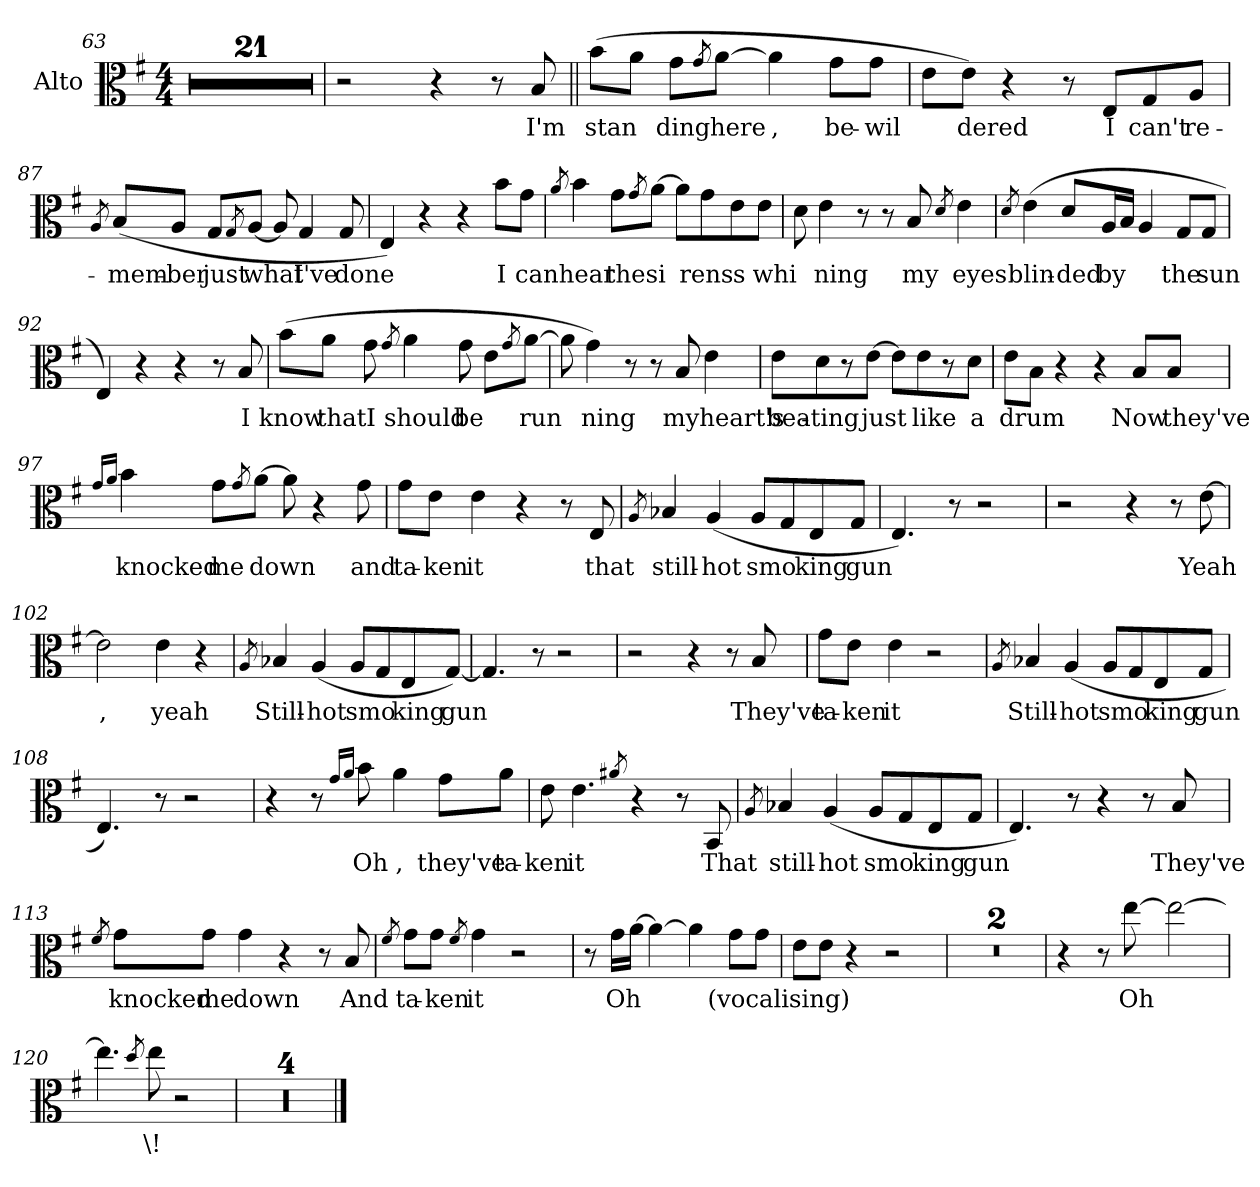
**kern	**text
*part1	*part1
*staff1	*staff1
*I"Alto	*
*I'A	*
*clefC3	*
*k[f#]	*
*e:	*
*M4/4	*
=63	=63
1r	.
=64	=64
1r	.
=65	=65
1r	.
!!LO:LB:g=z
=66	=66
1r	.
=67	=67
1r	.
=68	=68
1r	.
=69	=69
1r	.
=70	=70
1r	.
=71	=71
1r	.
=72	=72
1r	.
=73	=73
1r	.
=74	=74
1r	.
=75	=75
1r	.
=76	=76
1r	.
=77	=77
1r	.
=78	=78
1r	.
=79	=79
1r	.
=80	=80
1r	.
!!LO:LB:g=z
=81	=81
1r	.
=82	=82
1r	.
=83	=83
1r	.
=84	=84
2r	.
4r	.
8r	.
!	!LO:LY:b
8B/	I'm
!!LO:LB:g=z
=85||	=85||
!	!LO:LY:b
(>8b\L	stan
8a\J	.
!	!LO:LY:b
8g\L	ding
8qg/	.
!	!LO:LY:b
[8a\J	here
!	!LO:LY:b
4a\]	,
!	!LO:LY:b
8g\L	be-
!	!LO:LY:b
8g\J	-wil
=86	=86
8e\L	.
!	!LO:LY:b
8e\J)	dered
!	!LO:LY:b
4r	,
8r	.
!	!LO:LY:b
8E/L	I
!	!LO:LY:b
8G/	can't
!	!LO:LY:b
8A/J	re-
=87	=87
8qA/	.
!	!LO:LY:b
(<8B/L	-mem-
!	!LO:LY:b
8A/J	-ber
!	!LO:LY:b
8G/L	just
8qG/	.
!	!LO:LY:b
[8A/J	what
8A/]	.
!	!LO:LY:b
4G/	I've
!	!LO:LY:b
8G/	done
=88	=88
4E/)	.
!	!LO:LY:b
4r	.
4r	.
!	!LO:LY:b
8b\L	I
!	!LO:LY:b
8g\J	can
!!LO:LB:g=z
=89	=89
8qa/	.
!	!LO:LY:b
4b\	hear
!	!LO:LY:b
8g\L	the
8qg/	.
!	!LO:LY:b
[8a\J	si
8a\L]	.
!	!LO:LY:b
8g\	rens
!	!LO:LY:b
8e\	s
!	!LO:LY:b
8e\J	whi
=90	=90
8d\	.
!	!LO:LY:b
4e\	ning
!	!LO:LY:b
8r	,
8r	.
!	!LO:LY:b
8B/	my
8qd/	.
!	!LO:LY:b
4e\	eyes
=91	=91
8qd/	.
!	!LO:LY:b
(>4e\	blin-
!	!LO:LY:b
8d/L	-ded
!	!LO:LY:b
16A/L	by
16B/JJ	.
4A/	.
!	!LO:LY:b
8G/L	the
!	!LO:LY:b
8G/J	sun
=92	=92
4E/)	.
!	!LO:LY:b
4r	.
4r	.
8r	.
!	!LO:LY:b
8B/	I
!!LO:LB:g=z
=93	=93
!	!LO:LY:b
(>8b\L	know
!	!LO:LY:b
8a\J	that
!	!LO:LY:b
8g\	I
8qg/	.
!	!LO:LY:b
4a\	should
!	!LO:LY:b
8g\	be
8e\L	.
8qg/	.
!	!LO:LY:b
[8a\J	run
=94	=94
8a\]	.
!	!LO:LY:b
4g\)	ning
!	!LO:LY:b
8r	,
8r	.
!	!LO:LY:b
8B/	my
!	!LO:LY:b
4e\	heart's
=95	=95
!	!LO:LY:b
8e\L	bea-
!	!LO:LY:b
8d\	-ting
8r	.
!	!LO:LY:b
[8e\J	just
8e\L]	.
!	!LO:LY:b
8e\	like
8r	.
!	!LO:LY:b
8d\J	a
=96	=96
!	!LO:LY:b
8e\L	drum
8B\J	.
!	!LO:LY:b
4r	.
4r	.
!	!LO:LY:b
8B/L	Now
!	!LO:LY:b
8B/J	they've
!!LO:PB:g=z
=97	=97
16qg/LL	.
16qa/JJ	.
!	!LO:LY:b
4b\	knocked
!	!LO:LY:b
8g\L	me
8qg/	.
!	!LO:LY:b
[8a\J	down
8a\]	.
4r	.
!	!LO:LY:b
8g\	and
=98	=98
!	!LO:LY:b
8g\L	ta-
!	!LO:LY:b
8e\J	-ken
!	!LO:LY:b
4e\	it
!	!LO:LY:b
4r	,
8r	.
!	!LO:LY:b
8E/	that
=99	=99
8qA/	.
!	!LO:LY:b
4B-X/	still-
!	!LO:LY:b
(<4A/	-hot
!	!LO:LY:b
8A/L	smo
8G/	.
!	!LO:LY:b
8E/	king
!	!LO:LY:b
8G/J	gun
!!LO:LB:g=z
=100	=100
4.E/)	.
!	!LO:LY:b
8r	.
2r	.
=101	=101
2r	.
4r	.
8r	.
!	!LO:LY:b
[8e\	Yeah
=102	=102
!	!LO:LY:b
2e\]	,
!	!LO:LY:b
4e\	yeah
!	!LO:LY:b
4r	\!
=103	=103
8qA/	.
!	!LO:LY:b
4B-X/	Still-
!	!LO:LY:b
(<4A/	-hot
!	!LO:LY:b
8A/L	smo
8G/	.
!	!LO:LY:b
8E/	king
!	!LO:LY:b
[8G/J)	gun
!!LO:LB:g=z
=104	=104
4.G/]	.
!	!LO:LY:b
8r	\!
2r	.
=105	=105
2r	.
4r	.
8r	.
!	!LO:LY:b
8B/	They've
=106	=106
!	!LO:LY:b
8g\L	ta-
!	!LO:LY:b
8e\J	-ken
!	!LO:LY:b
4e\	it
!	!LO:LY:b
2r	\!
=107	=107
8qA/	.
!	!LO:LY:b
4B-X/	Still-
!	!LO:LY:b
(<4A/	-hot
!	!LO:LY:b
8A/L	smo
8G/	.
!	!LO:LY:b
8E/	king
!	!LO:LY:b
8G/J	gun
!!LO:LB:g=z
=108	=108
4.E/)	.
!	!LO:LY:b
8r	\!
2r	.
=109	=109
4r	.
8r	.
16qg/LL	.
16qa/JJ	.
!	!LO:LY:b
8b\	Oh
!	!LO:LY:b
4a\	,
!	!LO:LY:b
8g\L	they've
!	!LO:LY:b
8a\J	ta-
=110	=110
!	!LO:LY:b
8e\	-ken
!	!LO:LY:b
4.e\	it
8qa#X/	.
!	!LO:LY:b
4r	\!
8r	.
!	!LO:LY:b
8BB/	That
=111	=111
8qA/	.
!	!LO:LY:b
4B-X/	still-
!	!LO:LY:b
(<4A/	-hot
!	!LO:LY:b
8A/L	smo
8G/	.
!	!LO:LY:b
8E/	king
!	!LO:LY:b
8G/J	gun
!!LO:LB:g=z
=112	=112
4.E/)	.
!	!LO:LY:b
8r	\!
4r	.
8r	.
!	!LO:LY:b
8B/	They've
=113	=113
8qf#/	.
!	!LO:LY:b
8g\L	knocked
!	!LO:LY:b
8g\J	me
!	!LO:LY:b
4g\	down
!	!LO:LY:b
4r	\!
8r	.
!	!LO:LY:b
8B/	And
!!LO:LB:g=z
=114	=114
8qf#/	.
!	!LO:LY:b
8g\L	ta-
!	!LO:LY:b
8g\J	-ken
8qf#/	.
!	!LO:LY:b
4g\	it
!	!LO:LY:b
2r	\!
=115	=115
8r	.
!	!LO:LY:b
16g\LL	Oh
[16a\JJ	.
4a\_	.
4a\]	.
!	!LO:LY:b
8g\L	(vocalising)
8g\J	.
=116	=116
8e\L	.
8e\J	.
4r	.
2r	.
=117	=117
1r	.
=118	=118
1r	.
=119	=119
4r	.
8r	.
!	!LO:LY:b
[8ee\	Oh
2ee\_	.
!!LO:LB:g=z
=120	=120
4.ee\]	.
8qdd/	.
!	!LO:LY:b
8ee\	\!
2r	.
=121	=121
1r	.
=122	=122
1r	.
=123	=123
1r	.
=124	=124
1r	.
==	==
*-	*-
